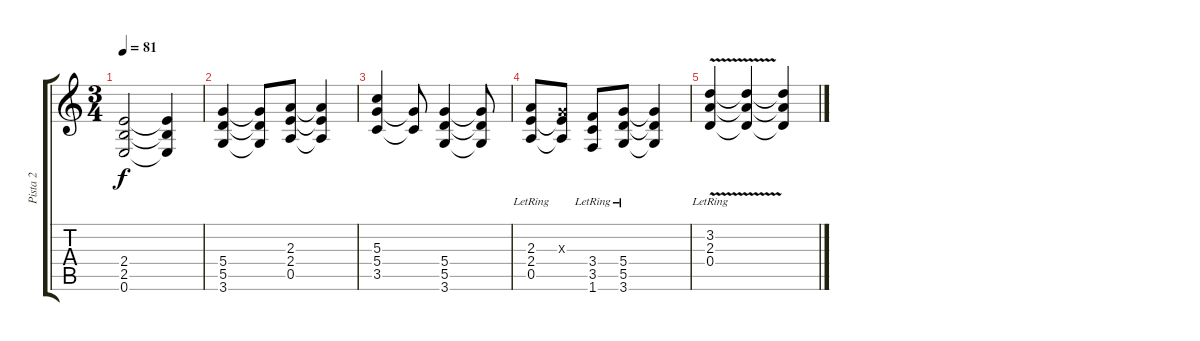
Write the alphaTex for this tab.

\track ("Pista 2" "Pista 2") {instrument distortionguitar}
\staff {score tabs}
\tuning (E4 B3 G3 D3 A2 E2) {hide}
\ts (3 4)
\tempo 81
\clef g2
\ks c
(2.4 2.5 0.6).2{dy f} (2.4{t} 2.5{t} 0.6{t}).4 |
(5.4 5.5 3.6).4 (5.4{t} 5.5{t} 3.6{t}).8 (2.3 2.4 0.5).8 (2.3{t} 2.4{t} 0.5{t}).4 |
(5.3 5.4 3.5).4 (5.4{t} 3.5{t}).8 (5.4 5.5 3.6).4 (5.4{t} 5.5{t} 3.6{t}).8 |
(2.3{lr} 2.4{lr} 0.5{lr}).8 (0.3{x} 2.4{t} 0.5{t}).8 (3.4{lr} 3.5{lr} 1.6{lr}).8 (5.4{lr} 5.5{lr} 3.6{lr}).8 (5.4{t} 5.5{t} 3.6{t}).4 |
(3.2{lr} 2.3{lr} 0.4{v lr}).4 (3.2{t} 2.3{t} 0.4{t}).4 (3.2{t} 2.3{t} 0.4{t}).4
